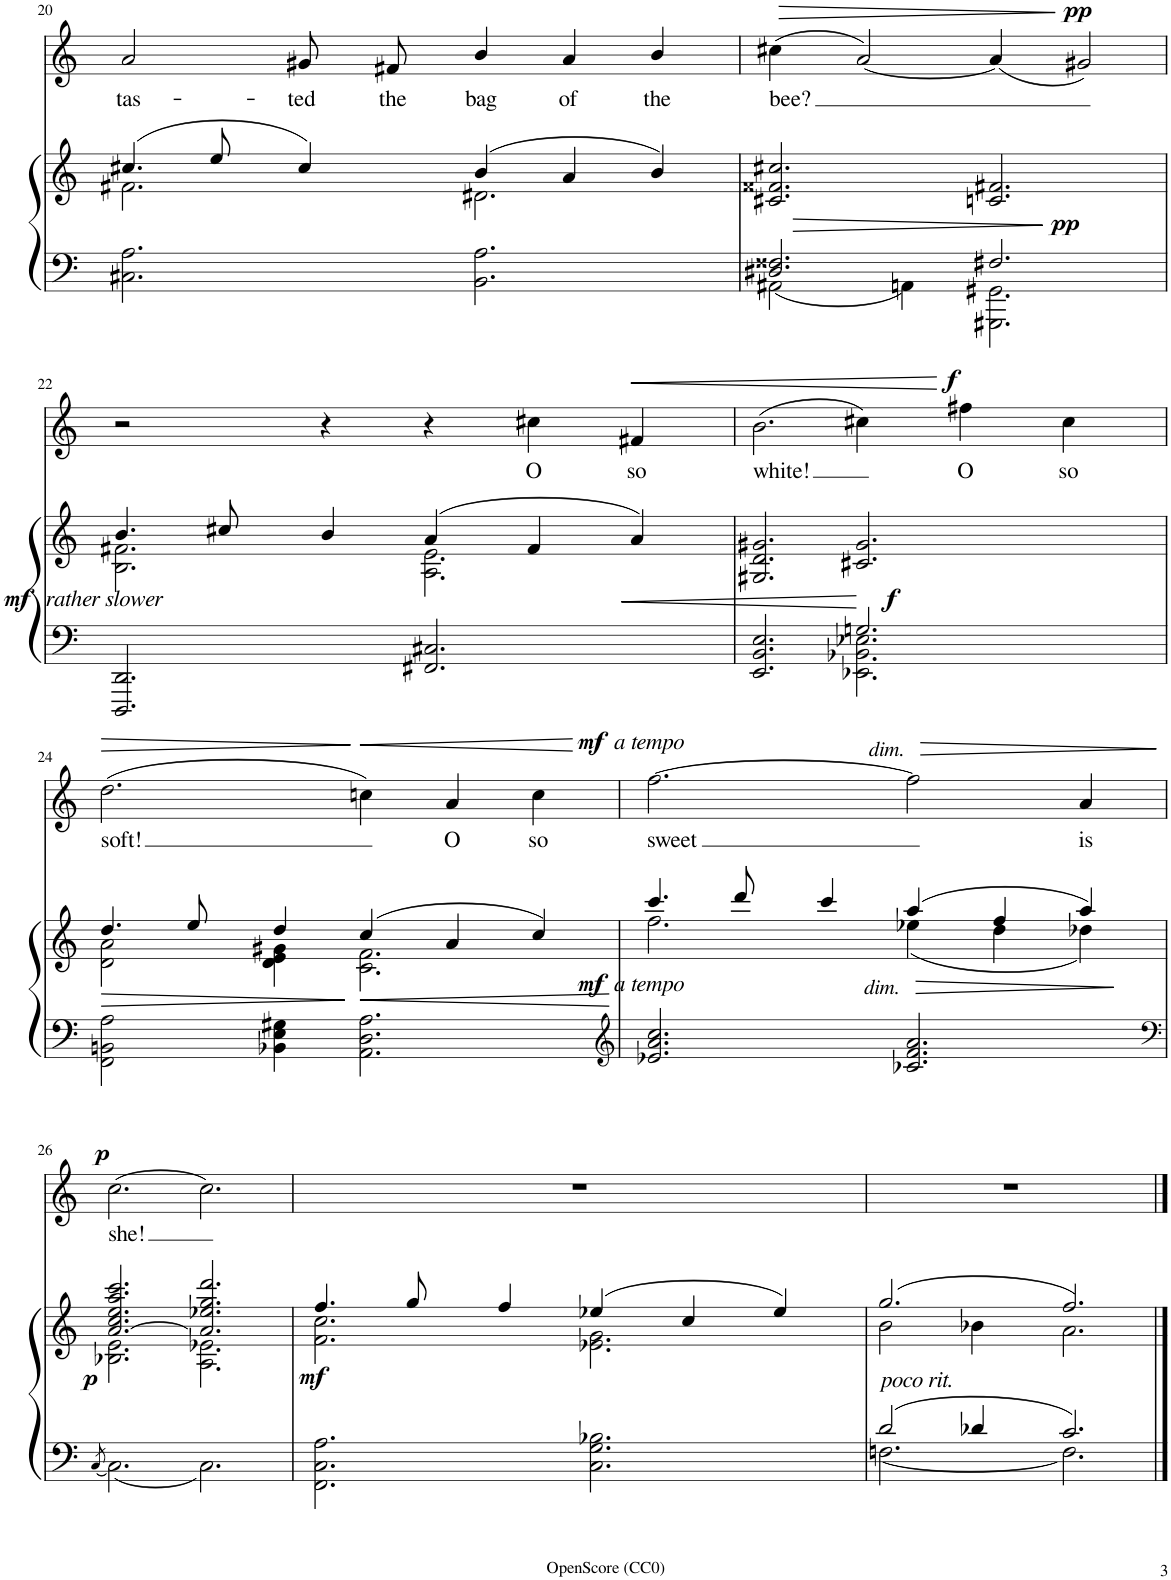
**kern	**kern	**dynam	**kern	**text	**dynam
*part2	*part2	*part2	*part1	*part1	*part1
*staff3	*staff2	*staff2/3	*staff1	*staff1	*staff1
*I"Piano	*	*	*I"Voice	*	*
*I'Pno	*	*	*	*	*
!!LO:PB:g=z
*clefF4	*clefG2	*	*clefG2	*	*
*k[]	*k[]	*	*k[]	*	*
*M6/4	*M6/4	*	*M6/4	*	*
=20	=20	=20	=20	=20	=20
*	*^	*	*	*	*
!	!	!	!	!	!LO:LY:b	!
2.C#X\ 2.A\	(4.cc#X/	2.f#X\	.	2a/	tas-	.
.	8ee/	.	.	.	.	.
!	!	!	!	!	!LO:LY:b	!
.	4cc#/)	.	.	8g#X/L	-ted	.
!	!	!	!	!	!LO:LY:b	!
.	.	.	.	8f#X/J	the	.
!	!	!	!	!	!LO:LY:b	!
2.BB\ 2.A\	(4b/	2.d#X\	.	4b/	bag	.
!	!	!	!	!	!LO:LY:b	!
.	4a/	.	.	4a/	of	.
!	!	!	!	!	!LO:LY:b	!
.	4b/)	.	.	4b/	the	.
*	*v	*v	*	*	*	*
=21	=21	=21	=21	=21	=21
*^	*	*	*	*	*
!	!	!	!LO:HP:b	!	!LO:LY:b	!LO:HP:b
2.D#X/ 2.F##X/	2AA#X\	2.c#X/ 2.f##X/ 2.cc#X/	>	(4cc#X\	bee?	>
.	.	.	.	[2a/)	.	.
.	4AAn\	.	.	.	.	.
!	!	!	!LO:DY:n=1:b	!	!	!
2.F#X/	2.GGG#X\ 2.GG#X\	2.cn/ 2.f#X/	] pp	(4a/]	.	.
!	!	!	!	!	!	!LO:DY:n=1:a
.	.	.	.	2g#X,/)	.	] pp
*v	*v	*	*	*	*	*
!!LO:LB:g=z
=22	=22	=22	=22	=22	=22
*	*^	*	*	*	*
!	!	!	!LO:DY:b	!	!	!
!	!	!	!LO:DY:n=1:b	!	!	!
2.DDD/ 2.DD/	4.b/	2.B\ 2.f#X\	mf other-dynamics	2r	.	.
.	8cc#X/	.	.	.	.	.
.	4b/	.	.	4r	.	.
2.FF#X/ 2.C#X/	(4a/	2.A\ 2.e\	.	4r	.	.
!	!	!	!	!	!LO:LY:b	!
.	4f#/	.	.	4cc#X\	O	.
!	!	!	!LO:HP:b	!	!LO:LY:b	!LO:HP:b
.	4a/)	.	<	4f#X/	so	<
*	*v	*v	*	*	*	*
=23	=23	=23	=23	=23	=23
*^	*	*	*	*	*
!	!	!	!	!	!LO:LY:b	!
2.EE/ 2.BB/ 2.E/	2.ryy	2.G#X/ 2.d/ 2.g#X/	.	(2.b\	white!	.
!	!	!	!LO:DY:n=1:b	!	!	!
2.Gn/	2.EE-X\ 2.BB-X\ 2.E-X\	2.c#X/ 2.g#/	[ f	4cc#X\)	.	.
!	!	!	!	!	!LO:LY:b	!LO:DY:n=1:a
.	.	.	.	4ff#X\	O	[ f
!	!	!	!	!	!LO:LY:b	!
.	.	.	.	4cc#\	so	.
*v	*v	*	*	*	*	*
!!LO:LB:g=z
=24	=24	=24	=24	=24	=24
!	!	!LO:HP:b	!	!LO:LY:b	!LO:HP:b
*	*^	*	*	*	*
2FF\ 2BBn\ 2A\	4.dd/	2d\ 2a\	>	(2.dd\	soft!	>
.	8ee/	.	.	.	.	.
4BB-X\ 4E\ 4G#X\	4dd/	4d\ 4e\ 4g#X\	.	.	.	.
!	!	!	!LO:HP:n=1:b	!	!	!LO:HP:n=1:b
2.AA\ 2.D\ 2.A\	(4cc/	2.c\ 2.f\	] <	4ccn'~\)	.	] <
!	!	!	!	!	!LO:LY:b	!
.	4a/	.	.	4a/	O	.
!	!	!	!	!	!LO:LY:b	!
.	4cc/)	.	.	4cc\	so	.
*	*v	*v	*	*	*	*
.	.	[	.	.	[
=25	=25	=25	=25	=25	=25
*clefG2	*	*	*	*	*
*	*^	*	*	*	*
!	!	!	!LO:DY:b	!	!LO:LY:b	!
!	!	!	!LO:DY:n=1:b	!	!	!LO:DY:a
!	!	!	!	!	!	!LO:DY:n=1:a
2.e-X/ 2.a/ 2.cc/	4.ccc/	2.ff\	mf other-dynamics	[2.ff\	sweet	mf other-dynamics
.	8ddd/	.	.	.	.	.
.	4ccc/	.	.	.	.	.
!	!	!	!	!LO:TX:a:i:t=dim.	!	!
!	!LO:TX:b:i:t=dim.	!	!	!	!	!
!	!	!	!LO:HP:b	!	!	!LO:HP:b
2.c-X/ 2.f/ 2.a/	(4aa/	(4ee-X\	>	2ff\]	.	>
.	4ff/	4dd\	.	.	.	.
!	!	!	!	!	!LO:LY:b	!
.	4aa/)	4dd-X\)	.	4a/	is	.
*	*v	*v	*	*	*	*
.	.	]	.	.	]
!!LO:LB:g=z
=26	=26	=26	=26	=26	=26
*clefF4	*	*	*	*	*
[<8qC/	.	.	.	.	.
*	*^	*	*	*	*
!	!	!	!LO:DY:b	!	!LO:LY:b	!LO:DY:a
2.C\_	[2.a/ 2.cc/ 2.ee/ 2.aa/ 2.ccc/	2.B-X\ 2.e\	p	[2.cc\	she!	p
2.C\]	2.a/] 2.ee-X/ 2.gg/ 2.ddd/	2.A\ 2.e-X\	.	2.cc\]	.	.
=27	=27	=27	=27	=27	=27	=27
!	!	!	!LO:DY:b	!	!	!
2.FF\ 2.C\ 2.A\	4.ff/	2.f\ 2.cc\	mf	1.r	.	.
.	8gg/	.	.	.	.	.
.	4ff/	.	.	.	.	.
2.C\ 2.G\ 2.B-X\	(4ee-X/	2.e-X\ 2.g\	.	.	.	.
.	4cc/	.	.	.	.	.
.	4ee-/)	.	.	.	.	.
=28	=28	=28	=28	=28	=28	=28
*^	*	*	*	*	*	*
!	!	!LO:TX:b:i:t=poco rit.	!	!	!	!	!
2d/	[2.Fn\	(2.gg/	2b\	.	1.r	.	.
4d-X/	.	.	4b-X\	.	.	.	.
2.c/	2.F\]	2.ff;</)	2.a\	.	.	.	.
*v	*v	*	*	*	*	*	*
*	*v	*v	*	*	*	*
==	==	==	==	==	==
*-	*-	*-	*-	*-	*-
